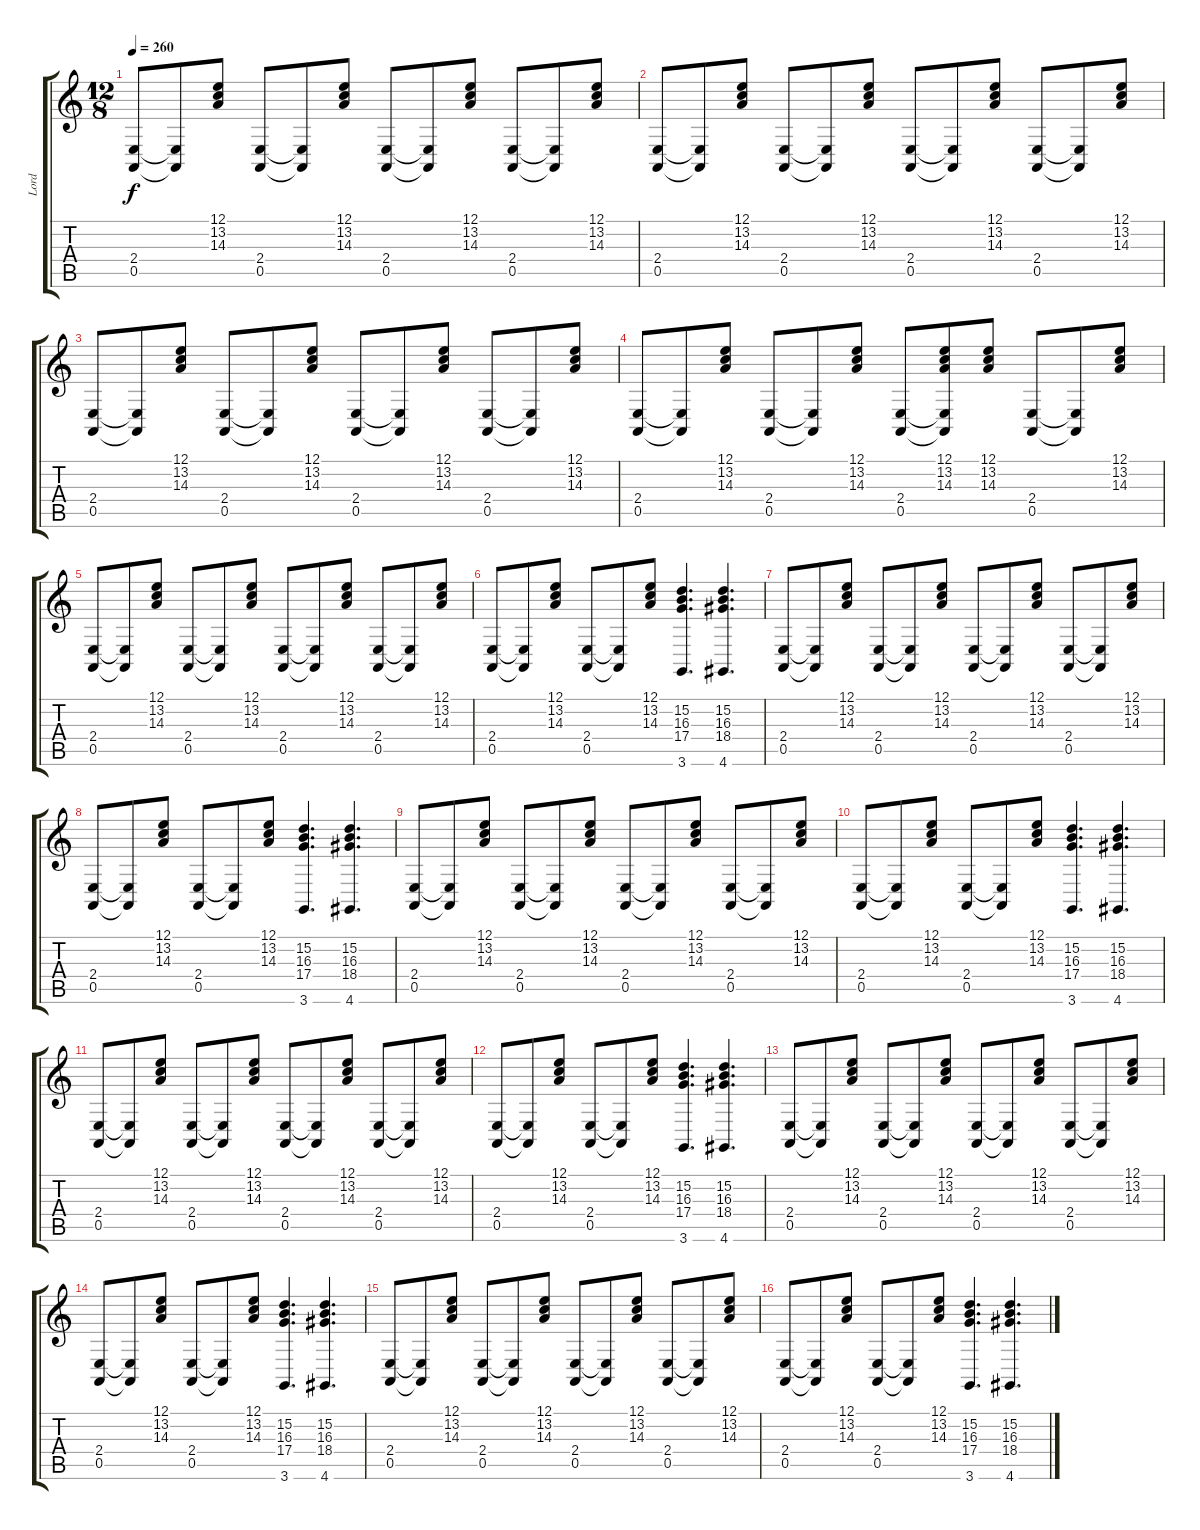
\track ("Lord" "Lord") {instrument marimba}
\staff {score tabs}
\tuning (E4 B3 G3 D3 A2 E2) {hide}
\ts (12 8)
\tempo 260
\clef g2
\ks c
(2.4 0.5).8{dy f} (2.4{t} 0.5{t}).8 (12.1 13.2 14.3).8 (2.4 0.5).8 (2.4{t} 0.5{t}).8 (12.1 13.2 14.3).8 (2.4 0.5).8 (2.4{t} 0.5{t}).8 (12.1 13.2 14.3).8 (2.4 0.5).8 (2.4{t} 0.5{t}).8 (12.1 13.2 14.3).8 |
(2.4 0.5).8 (2.4{t} 0.5{t}).8 (12.1 13.2 14.3).8 (2.4 0.5).8 (2.4{t} 0.5{t}).8 (12.1 13.2 14.3).8 (2.4 0.5).8 (2.4{t} 0.5{t}).8 (12.1 13.2 14.3).8 (2.4 0.5).8 (2.4{t} 0.5{t}).8 (12.1 13.2 14.3).8 |
(2.4 0.5).8 (2.4{t} 0.5{t}).8 (12.1 13.2 14.3).8 (2.4 0.5).8 (2.4{t} 0.5{t}).8 (12.1 13.2 14.3).8 (2.4 0.5).8 (2.4{t} 0.5{t}).8 (12.1 13.2 14.3).8 (2.4 0.5).8 (2.4{t} 0.5{t}).8 (12.1 13.2 14.3).8 |
(2.4 0.5).8 (2.4{t} 0.5{t}).8 (12.1 13.2 14.3).8 (2.4 0.5).8 (2.4{t} 0.5{t}).8 (12.1 13.2 14.3).8 (2.4 0.5).8 (12.1 13.2 14.3 2.4{t} 0.5{t}).8 (12.1 13.2 14.3).8 (2.4 0.5).8 (2.4{t} 0.5{t}).8 (12.1 13.2 14.3).8 |
(2.4 0.5).8 (2.4{t} 0.5{t}).8 (12.1 13.2 14.3).8 (2.4 0.5).8 (2.4{t} 0.5{t}).8 (12.1 13.2 14.3).8 (2.4 0.5).8 (2.4{t} 0.5{t}).8 (12.1 13.2 14.3).8 (2.4 0.5).8 (2.4{t} 0.5{t}).8 (12.1 13.2 14.3).8 |
(2.4 0.5).8 (2.4{t} 0.5{t}).8 (12.1 13.2 14.3).8 (2.4 0.5).8 (2.4{t} 0.5{t}).8 (12.1 13.2 14.3).8 (15.2 16.3 17.4 3.6).4{d} (15.2 16.3 18.4 4.6).4{d} |
(2.4 0.5).8 (2.4{t} 0.5{t}).8 (12.1 13.2 14.3).8 (2.4 0.5).8 (2.4{t} 0.5{t}).8 (12.1 13.2 14.3).8 (2.4 0.5).8 (2.4{t} 0.5{t}).8 (12.1 13.2 14.3).8 (2.4 0.5).8 (2.4{t} 0.5{t}).8 (12.1 13.2 14.3).8 |
(2.4 0.5).8 (2.4{t} 0.5{t}).8 (12.1 13.2 14.3).8 (2.4 0.5).8 (2.4{t} 0.5{t}).8 (12.1 13.2 14.3).8 (15.2 16.3 17.4 3.6).4{d} (15.2 16.3 18.4 4.6).4{d} |
(2.4 0.5).8 (2.4{t} 0.5{t}).8 (12.1 13.2 14.3).8 (2.4 0.5).8 (2.4{t} 0.5{t}).8 (12.1 13.2 14.3).8 (2.4 0.5).8 (2.4{t} 0.5{t}).8 (12.1 13.2 14.3).8 (2.4 0.5).8 (2.4{t} 0.5{t}).8 (12.1 13.2 14.3).8 |
(2.4 0.5).8 (2.4{t} 0.5{t}).8 (12.1 13.2 14.3).8 (2.4 0.5).8 (2.4{t} 0.5{t}).8 (12.1 13.2 14.3).8 (15.2 16.3 17.4 3.6).4{d} (15.2 16.3 18.4 4.6).4{d} |
(2.4 0.5).8 (2.4{t} 0.5{t}).8 (12.1 13.2 14.3).8 (2.4 0.5).8 (2.4{t} 0.5{t}).8 (12.1 13.2 14.3).8 (2.4 0.5).8 (2.4{t} 0.5{t}).8 (12.1 13.2 14.3).8 (2.4 0.5).8 (2.4{t} 0.5{t}).8 (12.1 13.2 14.3).8 |
(2.4 0.5).8 (2.4{t} 0.5{t}).8 (12.1 13.2 14.3).8 (2.4 0.5).8 (2.4{t} 0.5{t}).8 (12.1 13.2 14.3).8 (15.2 16.3 17.4 3.6).4{d} (15.2 16.3 18.4 4.6).4{d} |
(2.4 0.5).8 (2.4{t} 0.5{t}).8 (12.1 13.2 14.3).8 (2.4 0.5).8 (2.4{t} 0.5{t}).8 (12.1 13.2 14.3).8 (2.4 0.5).8 (2.4{t} 0.5{t}).8 (12.1 13.2 14.3).8 (2.4 0.5).8 (2.4{t} 0.5{t}).8 (12.1 13.2 14.3).8 |
(2.4 0.5).8 (2.4{t} 0.5{t}).8 (12.1 13.2 14.3).8 (2.4 0.5).8 (2.4{t} 0.5{t}).8 (12.1 13.2 14.3).8 (15.2 16.3 17.4 3.6).4{d} (15.2 16.3 18.4 4.6).4{d} |
(2.4 0.5).8 (2.4{t} 0.5{t}).8 (12.1 13.2 14.3).8 (2.4 0.5).8 (2.4{t} 0.5{t}).8 (12.1 13.2 14.3).8 (2.4 0.5).8 (2.4{t} 0.5{t}).8 (12.1 13.2 14.3).8 (2.4 0.5).8 (2.4{t} 0.5{t}).8 (12.1 13.2 14.3).8 |
(2.4 0.5).8 (2.4{t} 0.5{t}).8 (12.1 13.2 14.3).8 (2.4 0.5).8 (2.4{t} 0.5{t}).8 (12.1 13.2 14.3).8 (15.2 16.3 17.4 3.6).4{d} (15.2 16.3 18.4 4.6).4{d}
